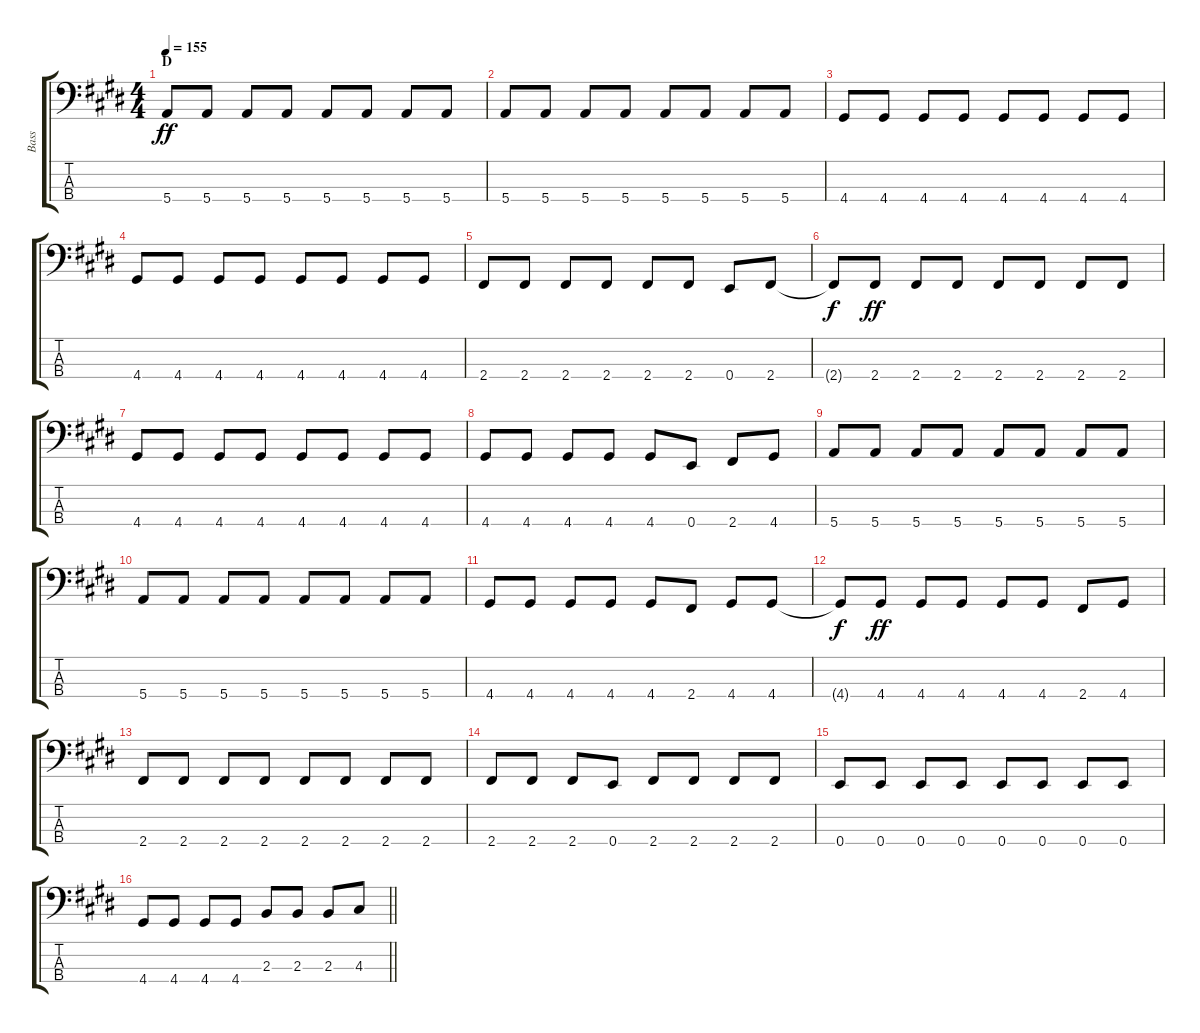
\track ("Bass" "Bass") {instrument electricbasspick}
\staff {score tabs}
\tuning (G2 D2 A1 E1) {hide}
\ts (4 4)
\section ("" "D")
\tempo 155
\clef f4
\ks e
5.4.8{dy ff} 5.4.8 5.4.8 5.4.8 5.4.8 5.4.8 5.4.8 5.4.8 |
5.4.8 5.4.8 5.4.8 5.4.8 5.4.8 5.4.8 5.4.8 5.4.8 |
4.4.8 4.4.8 4.4.8 4.4.8 4.4.8 4.4.8 4.4.8 4.4.8 |
4.4.8 4.4.8 4.4.8 4.4.8 4.4.8 4.4.8 4.4.8 4.4.8 |
2.4.8 2.4.8 2.4.8 2.4.8 2.4.8 2.4.8 0.4.8 2.4.8 |
2.4{t}.8{dy f} 2.4.8{dy ff} 2.4.8 2.4.8 2.4.8 2.4.8 2.4.8 2.4.8 |
4.4.8 4.4.8 4.4.8 4.4.8 4.4.8 4.4.8 4.4.8 4.4.8 |
4.4.8 4.4.8 4.4.8 4.4.8 4.4.8 0.4.8 2.4.8 4.4.8 |
5.4.8 5.4.8 5.4.8 5.4.8 5.4.8 5.4.8 5.4.8 5.4.8 |
5.4.8 5.4.8 5.4.8 5.4.8 5.4.8 5.4.8 5.4.8 5.4.8 |
4.4.8 4.4.8 4.4.8 4.4.8 4.4.8 2.4.8 4.4.8 4.4.8 |
4.4{t}.8{dy f} 4.4.8{dy ff} 4.4.8 4.4.8 4.4.8 4.4.8 2.4.8 4.4.8 |
2.4.8 2.4.8 2.4.8 2.4.8 2.4.8 2.4.8 2.4.8 2.4.8 |
2.4.8 2.4.8 2.4.8 0.4.8 2.4.8 2.4.8 2.4.8 2.4.8 |
0.4.8 0.4.8 0.4.8 0.4.8 0.4.8 0.4.8 0.4.8 0.4.8 |
\barLineRight lightlight
4.4.8 4.4.8 4.4.8 4.4.8 2.3.8 2.3.8 2.3.8 4.3.8
